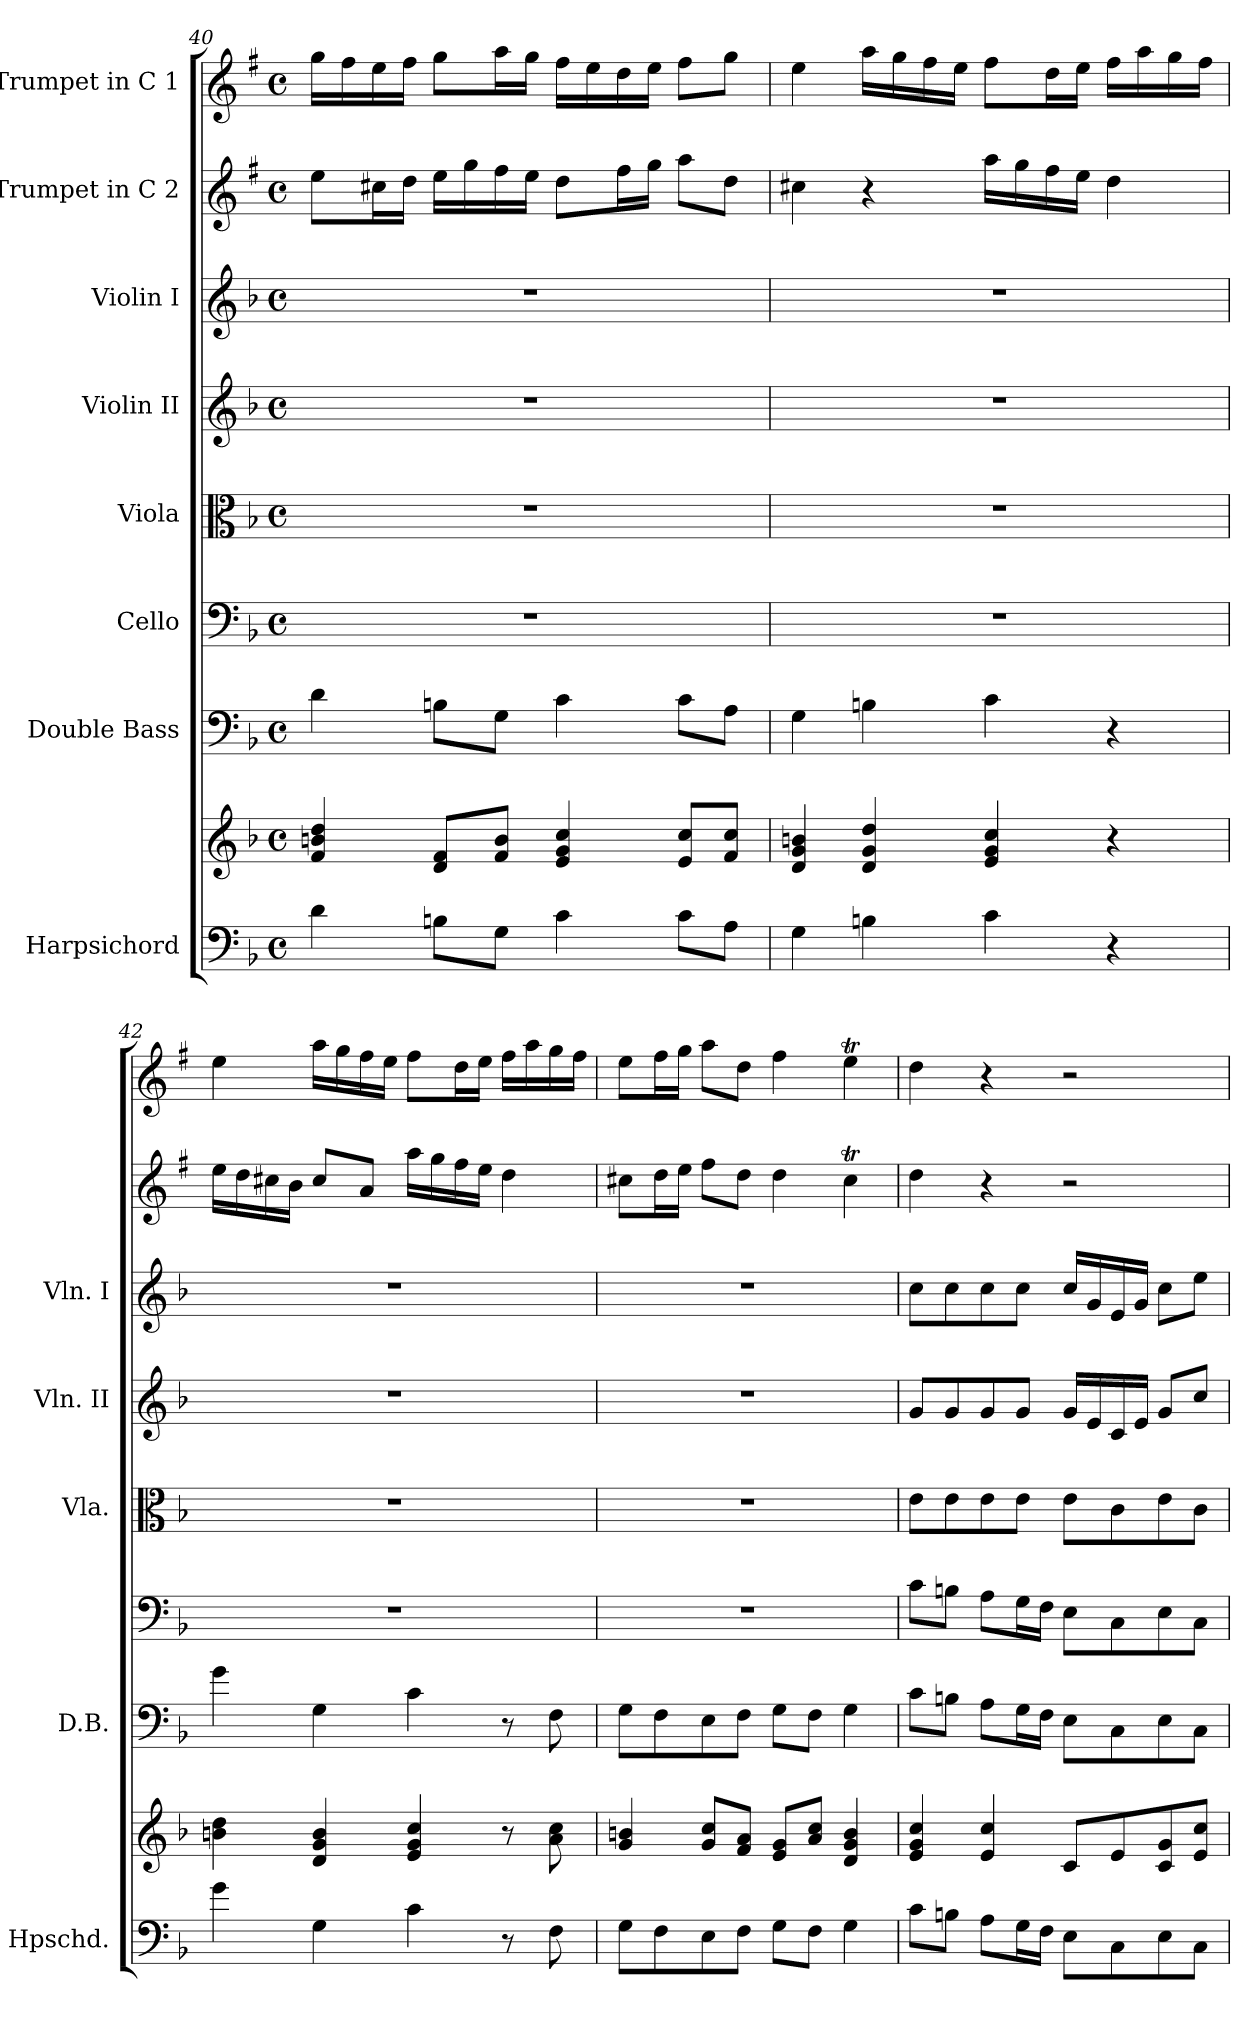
**kern	**kern	**kern	**kern	**kern	**kern	**kern	**kern	**kern
*part8	*part8	*part7	*part6	*part5	*part4	*part3	*part2	*part1
*staff9	*staff8	*staff7	*staff6	*staff5	*staff4	*staff3	*staff2	*staff1
*I"Harpsichord	*	*I"Double Bass	*I"Cello	*I"Viola	*I"Violin II	*I"Violin I	*I"Trumpet in C 2	*I"Trumpet in C 1
*I'Hpschd.	*	*I'D.B.	*	*I'Vla.	*I'Vln. II	*I'Vln. I	*	*
*clefF4	*clefG2	*clefF4	*clefF4	*clefC3	*clefG2	*clefG2	*clefG2	*clefG2
*	*	*ITrd7c12	*	*	*	*	*ITrd1c2	*ITrd1c2
*k[b-]	*k[b-]	*k[b-]	*k[b-]	*k[b-]	*k[b-]	*k[b-]	*k[b-]	*k[b-]
*F:	*F:	*F:	*F:	*F:	*F:	*F:	*F:	*F:
*M4/4	*M4/4	*M4/4	*M4/4	*M4/4	*M4/4	*M4/4	*M4/4	*M4/4
*met(c)	*met(c)	*met(c)	*met(c)	*met(c)	*met(c)	*met(c)	*met(c)	*met(c)
=40	=40	=40	=40	=40	=40	=40	=40	=40
4d\	4f/ 4bn/ 4dd/	4D\	1r	1r	1r	1r	8dd\L	16ff\LL
.	.	.	.	.	.	.	.	16ee\
.	.	.	.	.	.	.	16bn\L	16dd\
.	.	.	.	.	.	.	16cc\JJ	16ee\JJ
8Bn\L	8d/ 8f/L	8BBn\L	.	.	.	.	16dd\LL	8ff\L
.	.	.	.	.	.	.	16ff\	.
8G\J	8f/ 8b/J	8GG\J	.	.	.	.	16ee\	16gg\L
.	.	.	.	.	.	.	16dd\JJ	16ff\JJ
4c\	4e/ 4g/ 4cc/	4C\	.	.	.	.	8cc\L	16ee\LL
.	.	.	.	.	.	.	.	16dd\
.	.	.	.	.	.	.	16ee\L	16cc\
.	.	.	.	.	.	.	16ff\JJ	16dd\JJ
8c\L	8e/ 8cc/L	8C\L	.	.	.	.	8gg\L	8ee\L
8A\J	8f/ 8cc/J	8AA\J	.	.	.	.	8cc\J	8ff\J
!!LO:PB:g=z
=41	=41	=41	=41	=41	=41	=41	=41	=41
4G\	4d/ 4g/ 4bn/	4GG\	1r	1r	1r	1r	4bn\	4dd\
4Bn\	4d/ 4g/ 4dd/	4BBn\	.	.	.	.	4r	16gg\LL
.	.	.	.	.	.	.	.	16ff\
.	.	.	.	.	.	.	.	16ee\
.	.	.	.	.	.	.	.	16dd\JJ
4c\	4e/ 4g/ 4cc/	4C\	.	.	.	.	16gg\LL	8ee\L
.	.	.	.	.	.	.	16ff\	.
.	.	.	.	.	.	.	16ee\	16cc\L
.	.	.	.	.	.	.	16dd\JJ	16dd\JJ
4r	4r	4r	.	.	.	.	4cc\	16ee\LL
.	.	.	.	.	.	.	.	16gg\
.	.	.	.	.	.	.	.	16ff\
.	.	.	.	.	.	.	.	16ee\JJ
!!LO:PB:g=z
=42	=42	=42	=42	=42	=42	=42	=42	=42
4g\	4bn\ 4dd\	4G\	1r	1r	1r	1r	16dd\LL	4dd\
.	.	.	.	.	.	.	16cc\	.
.	.	.	.	.	.	.	16bn\	.
.	.	.	.	.	.	.	16a\JJ	.
4G\	4d/ 4g/ 4b/	4GG\	.	.	.	.	8b/L	16gg\LL
.	.	.	.	.	.	.	.	16ff\
.	.	.	.	.	.	.	8g/J	16ee\
.	.	.	.	.	.	.	.	16dd\JJ
4c\	4e/ 4g/ 4cc/	4C\	.	.	.	.	16gg\LL	8ee\L
.	.	.	.	.	.	.	16ff\	.
.	.	.	.	.	.	.	16ee\	16cc\L
.	.	.	.	.	.	.	16dd\JJ	16dd\JJ
8r	8r	8r	.	.	.	.	4cc\	16ee\LL
.	.	.	.	.	.	.	.	16gg\
8F\	8a\ 8cc\	8FF\	.	.	.	.	.	16ff\
.	.	.	.	.	.	.	.	16ee\JJ
=43	=43	=43	=43	=43	=43	=43	=43	=43
8G\L	4g/ 4bn/	8GG\L	1r	1r	1r	1r	8bn\L	8dd\L
8F\	.	8FF\	.	.	.	.	16cc\L	16ee\L
.	.	.	.	.	.	.	16dd\JJ	16ff\JJ
8E\	8g/ 8cc/L	8EE\	.	.	.	.	8ee\L	8gg\L
8F\J	8f/ 8a/J	8FF\J	.	.	.	.	8cc\J	8cc\J
8G\L	8e/ 8g/L	8GG\L	.	.	.	.	4cc\	4ee\
8F\J	8a/ 8cc/J	8FF\J	.	.	.	.	.	.
4G\	4d/ 4g/ 4b/	4GG\	.	.	.	.	4bt\	4ddT\
=44	=44	=44	=44	=44	=44	=44	=44	=44
8c\L	4e/ 4g/ 4cc/	8C\L	8c\L	8e\L	8g/L	8cc\L	4cc\	4cc\
8Bn\J	.	8BBn\J	8Bn\J	8e\	8g/	8cc\	.	.
8A\L	4e/ 4cc/	8AA\L	8A\L	8e\	8g/	8cc\	4r	4r
16G\L	.	16GG\L	16G\L	8e\J	8g/J	8cc\J	.	.
16F\JJ	.	16FF\JJ	16F\JJ	.	.	.	.	.
8E\L	8c/L	8EE\L	8E\L	8e\L	16g/LL	16cc/LL	2r	2r
.	.	.	.	.	16e/	16g/	.	.
8C\	8e/	8CC\	8C\	8c\	16c/	16e/	.	.
.	.	.	.	.	16e/JJ	16g/JJ	.	.
8E\	8c/ 8g/	8EE\	8E\	8e\	8g/L	8cc\L	.	.
8C\J	8e/ 8cc/J	8CC\J	8C\J	8c\J	8cc/J	8ee\J	.	.
=	=	=	=	=	=	=	=	=
*-	*-	*-	*-	*-	*-	*-	*-	*-
